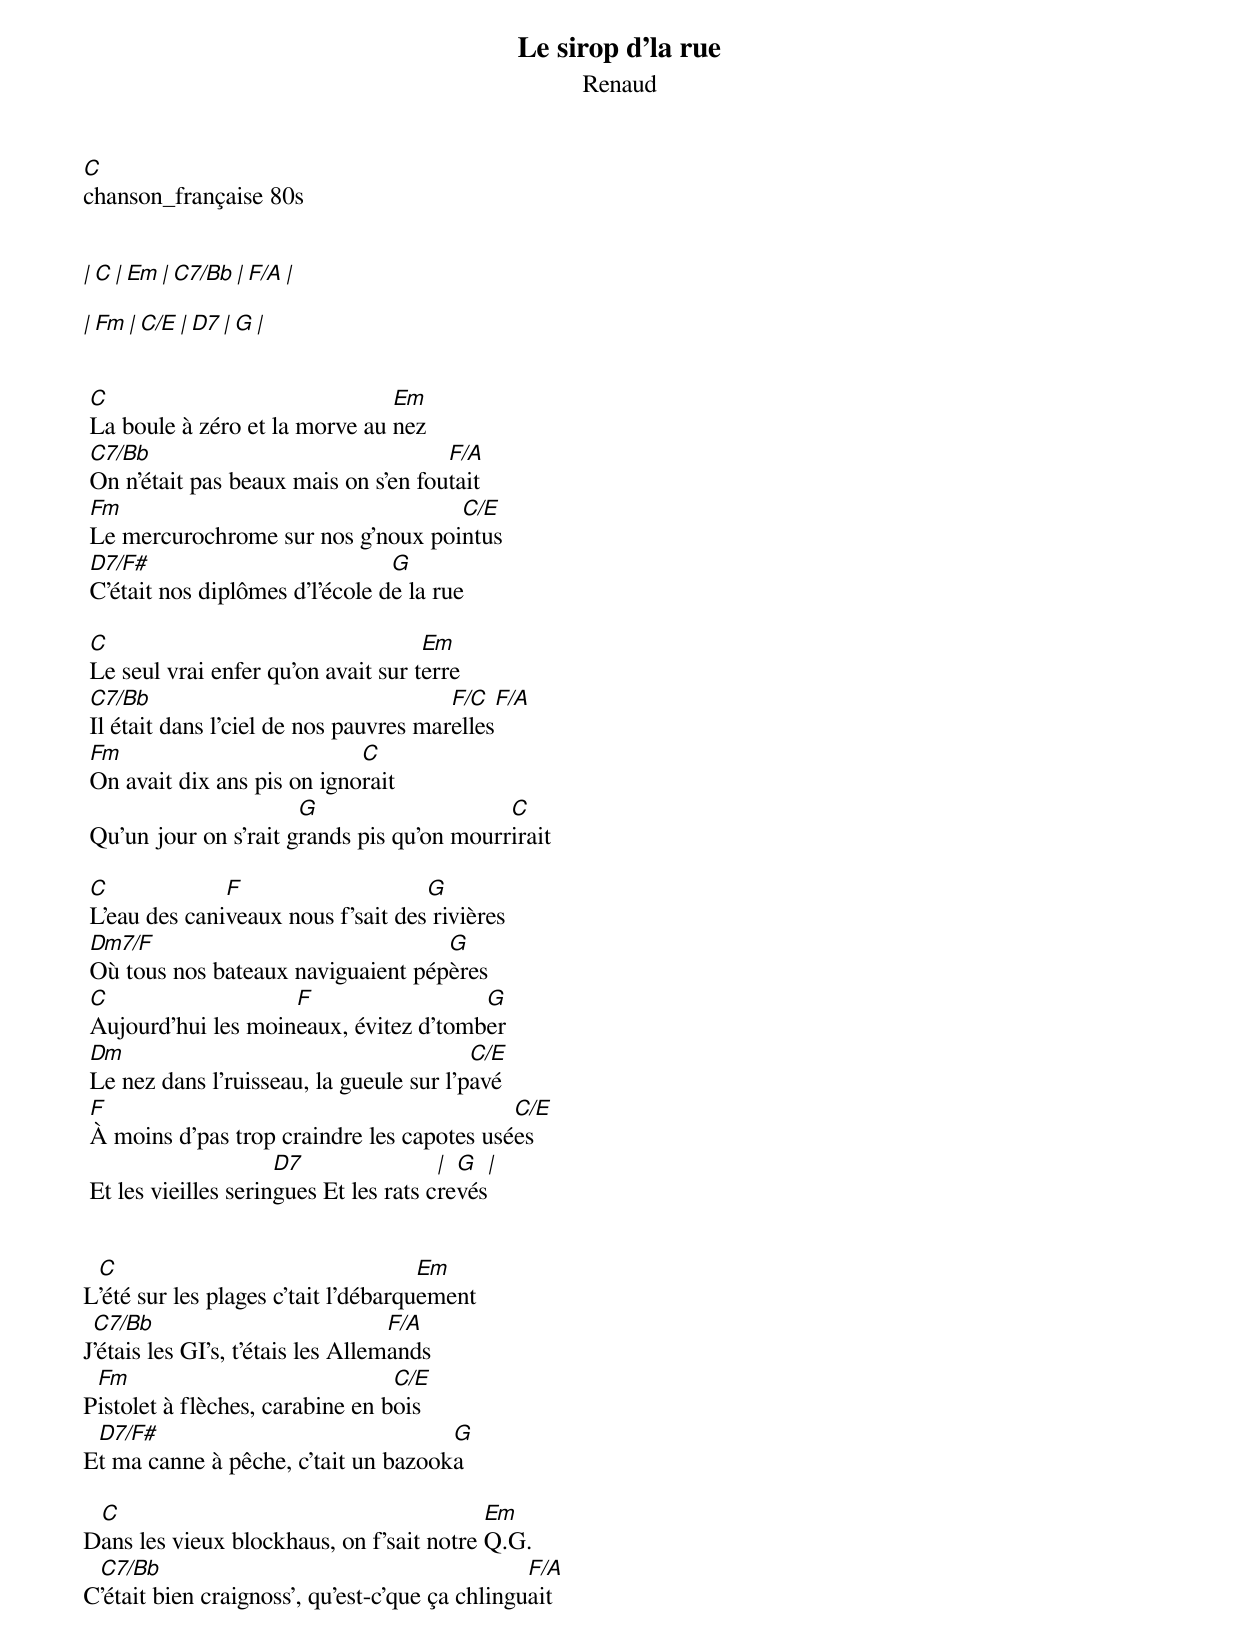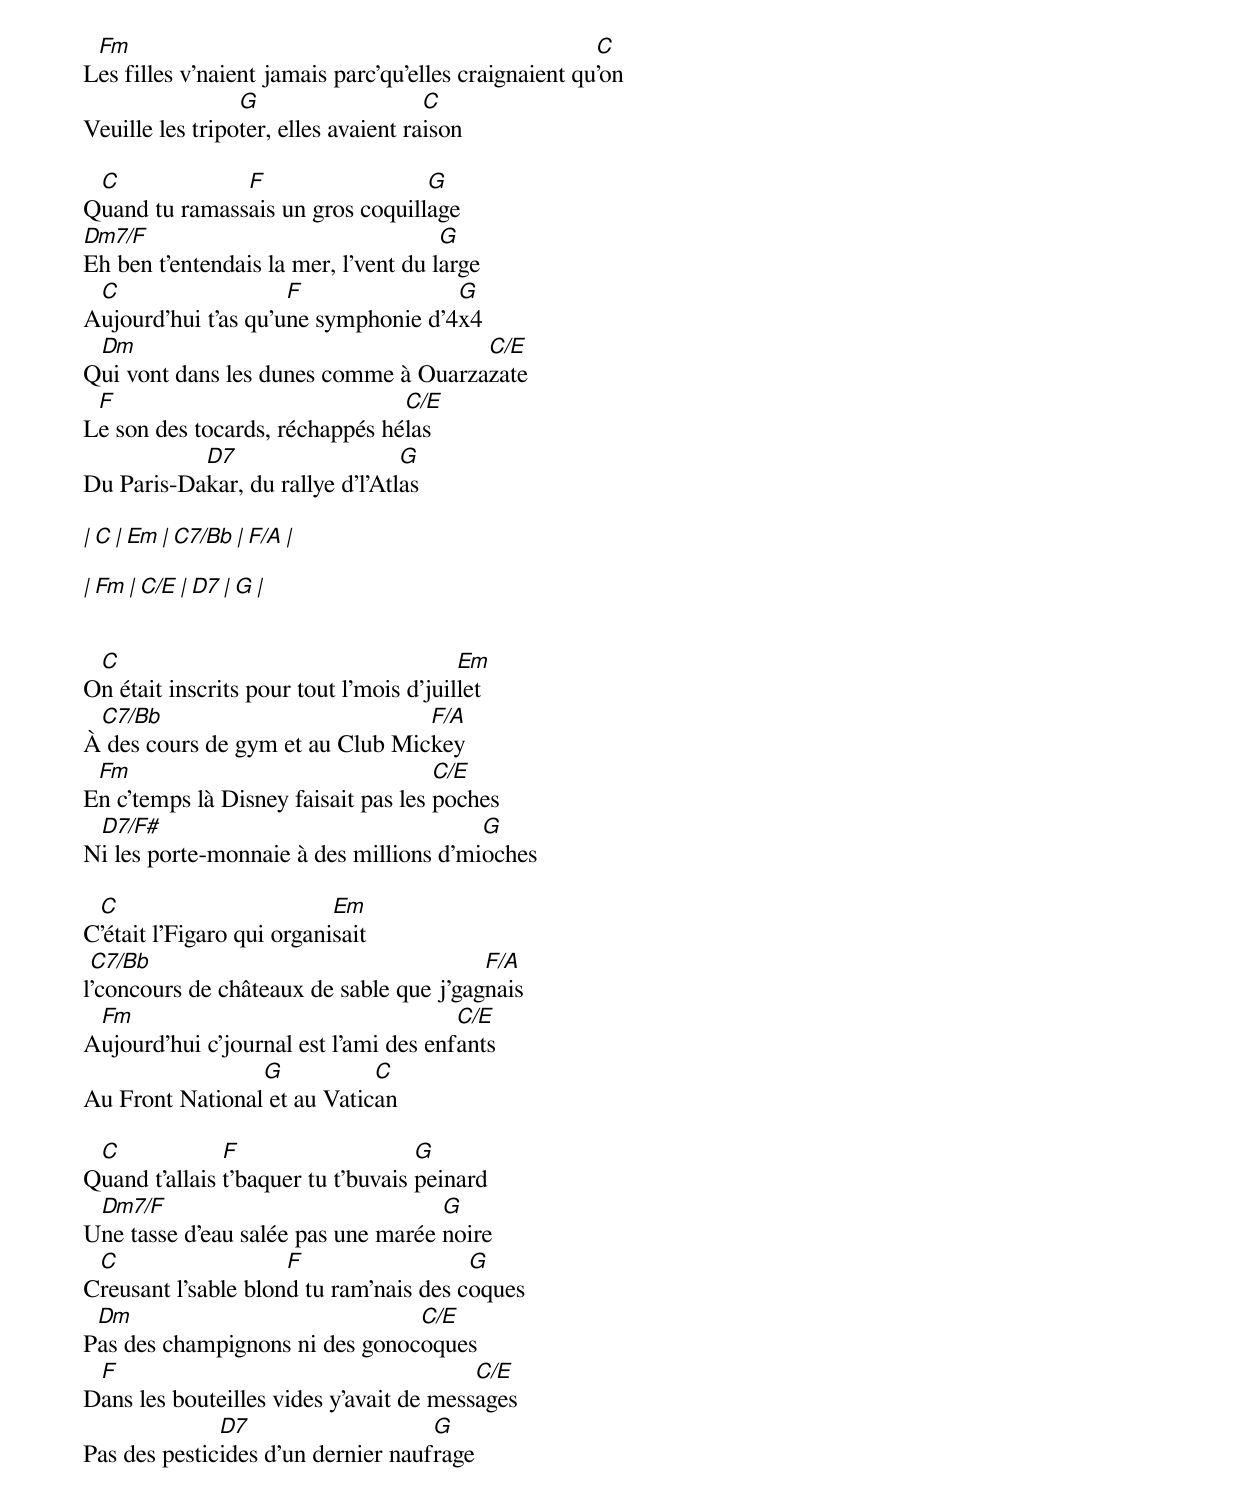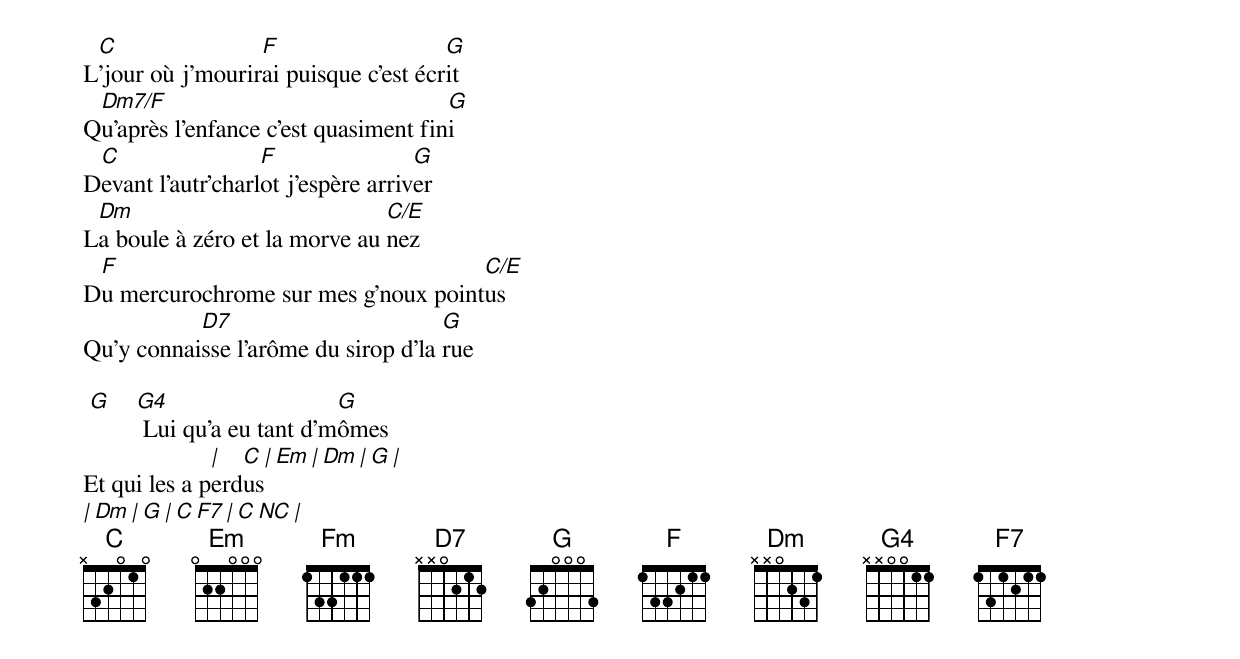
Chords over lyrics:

Le sirop d'la rue
Renaud
C
chanson_française 80s


| C     | Em     | C7/Bb    | F/A     |

| Fm    | C/E    |  D7      | G       |


 C                              Em
 La boule à zéro et la morve au nez
 C7/Bb                                F/A
 On n'était pas beaux mais on s'en foutait
 Fm                                 C/E
 Le mercurochrome sur nos g'noux pointus
 D7/F#                           G
 C'était nos diplômes d'l'école de la rue

 C                                   Em
 Le seul vrai enfer qu'on avait sur terre
 C7/Bb                                  F/C   F/A
 Il était dans l'ciel de nos pauvres marelles
 Fm                          C
 On avait dix ans pis on ignorait
                       G                    C
 Qu'un jour on s'rait grands pis qu'on mourrirait

 C             F                    G
 L'eau des caniveaux nous f'sait des rivières
 Dm7/F                              G
 Où tous nos bateaux naviguaient pépères
 C                   F                  G
 Aujourd'hui les moineaux, évitez d'tomber
 Dm                                       C/E
 Le nez dans l'ruisseau, la gueule sur l'pavé
 F                                          C/E
 À moins d'pas trop craindre les capotes usées
                      D7                | G    |
 Et les vieilles seringues Et les rats crevés


 C                                   Em
L'été sur les plages c'tait l'débarquement
 C7/Bb                             F/A
J'étais les GI's, t'étais les Allemands
 Fm                              C/E
Pistolet à flèches, carabine en bois
 D7/F#                               G
Et ma canne à pêche, c'tait un bazooka

 C                                        Em
Dans les vieux blockhaus, on f'sait notre Q.G.
 C7/Bb                                          F/A
C'était bien craignoss', qu'est-c'que ça chlinguait
 Fm                                                    C
Les filles v'naient jamais parc'qu'elles craignaient qu'on
                 G                    C
Veuille les tripoter, elles avaient raison

 C             F                  G
Quand tu ramassais un gros coquillage
Dm7/F                                 G
Eh ben t'entendais la mer, l'vent du large
 C                   F               G
Aujourd'hui t'as qu'une symphonie d'4x4
 Dm                                   C/E
Qui vont dans les dunes comme à Ouarzazate
 F                              C/E
Le son des tocards, réchappés hélas
           D7                    G
Du Paris-Dakar, du rallye d'l'Atlas

| C     | Em     | C7/Bb    | F/A     |

| Fm    | C/E    |  D7      | G       |


 C                                       Em
On était inscrits pour tout l'mois d'juillet
 C7/Bb                           F/A
À des cours de gym et au Club Mickey
 Fm                                  C/E
En c'temps là Disney faisait pas les poches
 D7/F#                                  G
Ni les porte-monnaie à des millions d'mioches

 C                         Em
C'était l'Figaro qui organisait
 C7/Bb                                   F/A
l'concours de châteaux de sable que j'gagnais
 Fm                                    C/E
Aujourd'hui c'journal est l'ami des enfants
                 G           C
Au Front National et au Vatican

 C             F                    G
Quand t'allais t'baquer tu t'buvais peinard
 Dm7/F                              G
Une tasse d'eau salée pas une marée noire
 C                   F                  G
Creusant l'sable blond tu ram'nais des coques
 Dm                             C/E
Pas des champignons ni des gonocoques
 F                                       C/E
Dans les bouteilles vides y'avait de messages
              D7                    G
Pas des pesticides d'un dernier naufrage

 C                F                   G
L'jour où j'mourirai puisque c'est écrit
 Dm7/F                                G
Qu'après l'enfance c'est quasiment fini
 C                 F                G
Devant l'autr'charlot j'espère arriver
 Dm                            C/E
La boule à zéro et la morve au nez
 F                                   C/E
Du mercurochrome sur mes g'noux pointus
           D7                        G
Qu'y connaisse l'arôme du sirop d'la rue

 G   G4                   G
      Lui qu'a eu tant d'mômes
              |  C   | Em   | Dm    | G     |
Et qui les a perdus
| Dm    | G    |  C  F7  | C   (NC)  |
